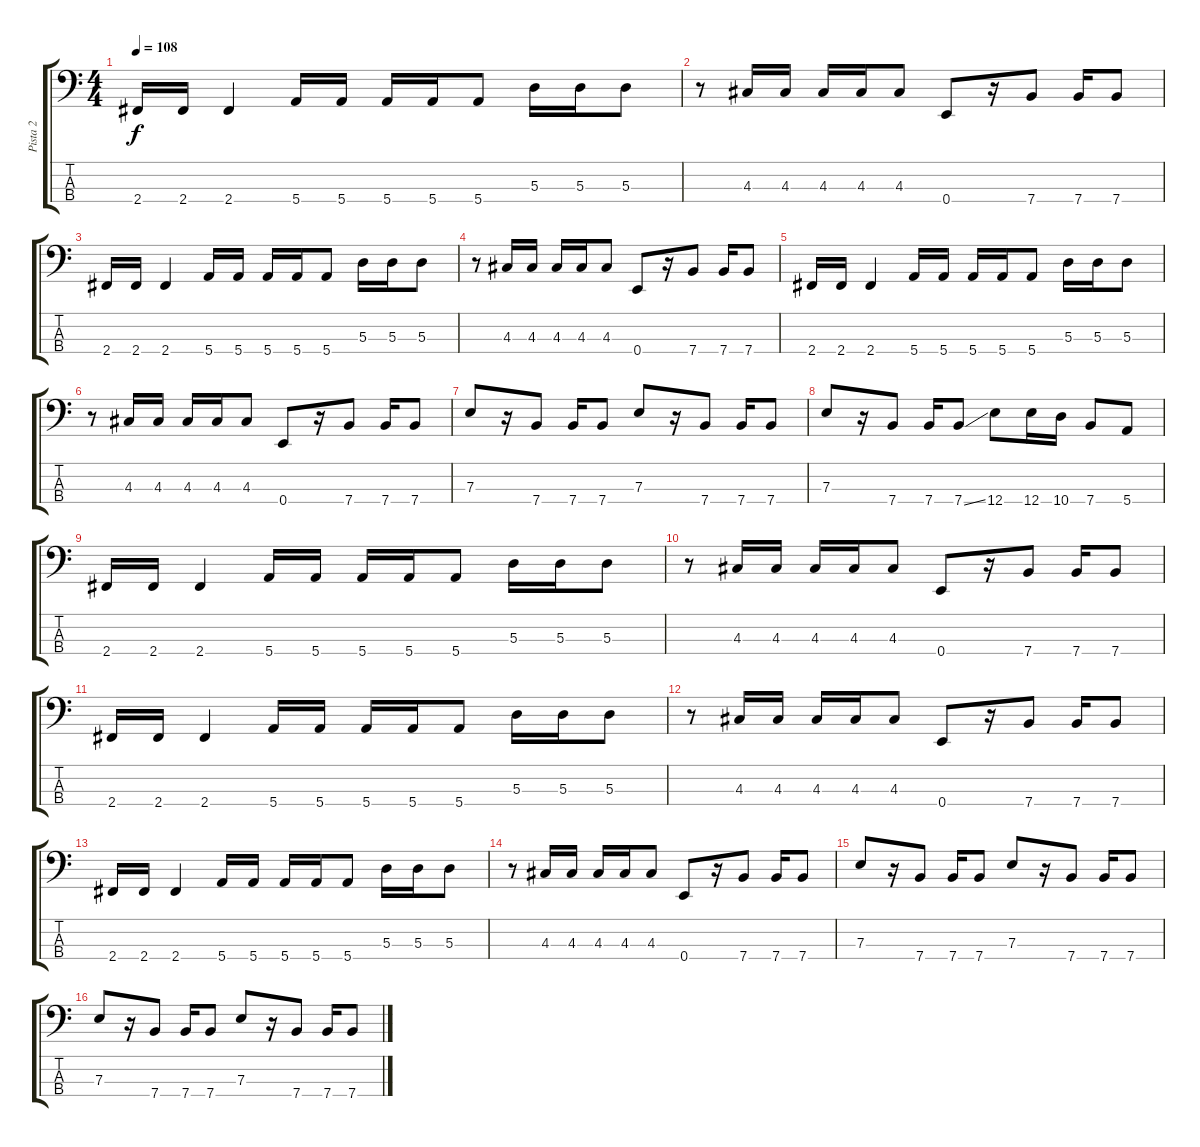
\track ("Pista 2" "Pista 2") {instrument electricbassfinger}
\staff {score tabs}
\tuning (G2 D2 A1 E1) {hide}
\ts (4 4)
\tempo 108
\clef f4
\ks c
2.4.16{dy f} 2.4.16 2.4.4 5.4.16 5.4.16 5.4.16 5.4.16 5.4.8 5.3.16 5.3.16 5.3.8 |
r.8 4.3.16 4.3.16 4.3.16 4.3.16 4.3.8 0.4.8 r.16 7.4.8 7.4.16 7.4.8 |
2.4.16 2.4.16 2.4.4 5.4.16 5.4.16 5.4.16 5.4.16 5.4.8 5.3.16 5.3.16 5.3.8 |
r.8 4.3.16 4.3.16 4.3.16 4.3.16 4.3.8 0.4.8 r.16 7.4.8 7.4.16 7.4.8 |
2.4.16 2.4.16 2.4.4 5.4.16 5.4.16 5.4.16 5.4.16 5.4.8 5.3.16 5.3.16 5.3.8 |
r.8 4.3.16 4.3.16 4.3.16 4.3.16 4.3.8 0.4.8 r.16 7.4.8 7.4.16 7.4.8 |
7.3.8 r.16 7.4.8 7.4.16 7.4.8 7.3.8 r.16 7.4.8 7.4.16 7.4.8 |
7.3.8 r.16 7.4.8 7.4.16 7.4{ss}.8 12.4.8 12.4.16 10.4.16 7.4.8 5.4.8 |
2.4.16 2.4.16 2.4.4 5.4.16 5.4.16 5.4.16 5.4.16 5.4.8 5.3.16 5.3.16 5.3.8 |
r.8 4.3.16 4.3.16 4.3.16 4.3.16 4.3.8 0.4.8 r.16 7.4.8 7.4.16 7.4.8 |
2.4.16 2.4.16 2.4.4 5.4.16 5.4.16 5.4.16 5.4.16 5.4.8 5.3.16 5.3.16 5.3.8 |
r.8 4.3.16 4.3.16 4.3.16 4.3.16 4.3.8 0.4.8 r.16 7.4.8 7.4.16 7.4.8 |
2.4.16 2.4.16 2.4.4 5.4.16 5.4.16 5.4.16 5.4.16 5.4.8 5.3.16 5.3.16 5.3.8 |
r.8 4.3.16 4.3.16 4.3.16 4.3.16 4.3.8 0.4.8 r.16 7.4.8 7.4.16 7.4.8 |
7.3.8 r.16 7.4.8 7.4.16 7.4.8 7.3.8 r.16 7.4.8 7.4.16 7.4.8 |
7.3.8 r.16 7.4.8 7.4.16 7.4.8 7.3.8 r.16 7.4.8 7.4.16 7.4.8
